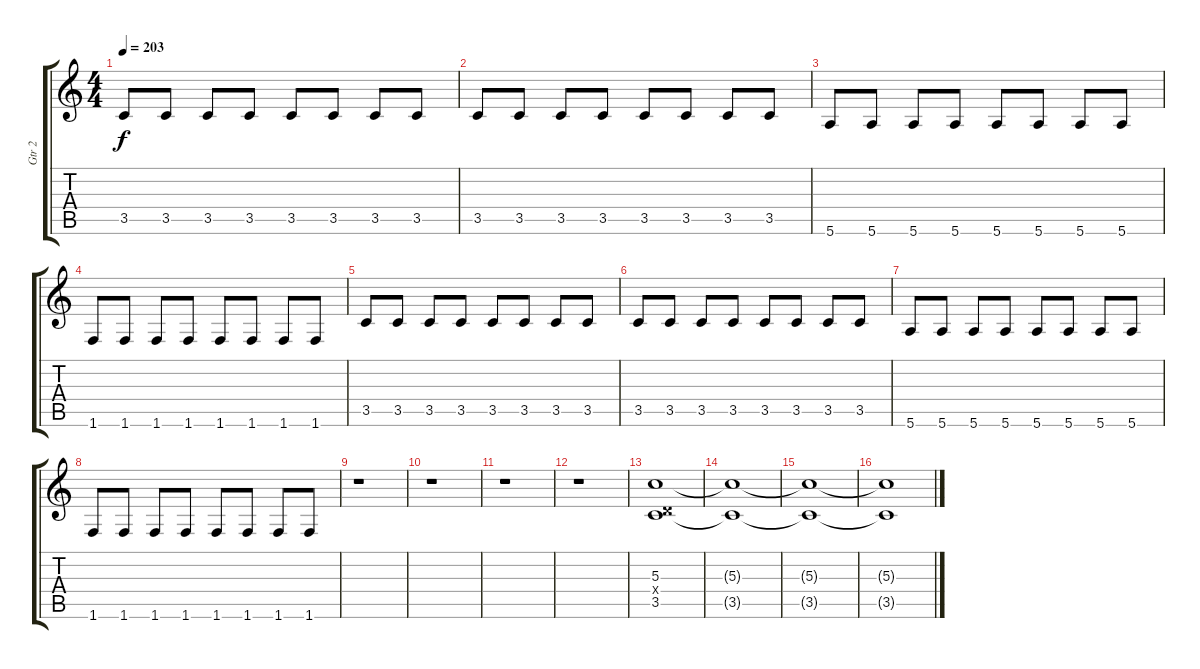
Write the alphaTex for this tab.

\track ("Gtr 2" "Gtr 2") {instrument distortionguitar}
\staff {score tabs}
\tuning (E4 B3 G3 D3 A2 E2) {hide}
\ts (4 4)
\tempo 203
\clef g2
\ks c
3.5.8{dy f instrument electricguitarmuted} 3.5.8 3.5.8 3.5.8 3.5.8 3.5.8 3.5.8 3.5.8 |
3.5.8 3.5.8 3.5.8 3.5.8 3.5.8 3.5.8 3.5.8 3.5.8 |
5.6.8 5.6.8 5.6.8 5.6.8 5.6.8 5.6.8 5.6.8 5.6.8 |
1.6.8 1.6.8 1.6.8 1.6.8 1.6.8 1.6.8 1.6.8 1.6.8 |
3.5.8 3.5.8 3.5.8 3.5.8 3.5.8 3.5.8 3.5.8 3.5.8 |
3.5.8 3.5.8 3.5.8 3.5.8 3.5.8 3.5.8 3.5.8 3.5.8 |
5.6.8 5.6.8 5.6.8 5.6.8 5.6.8 5.6.8 5.6.8 5.6.8 |
1.6.8 1.6.8 1.6.8 1.6.8 1.6.8 1.6.8 1.6.8 1.6.8 |
r.1 |
r.1 |
r.1 |
r.1 |
(5.3 0.4{x} 3.5).1{volume 13 instrument distortionguitar} |
(5.3{t} 3.5{t}).1{volume 10} |
(5.3{t} 3.5{t}).1{volume 9} |
(5.3{t} 3.5{t}).1{volume 7}
